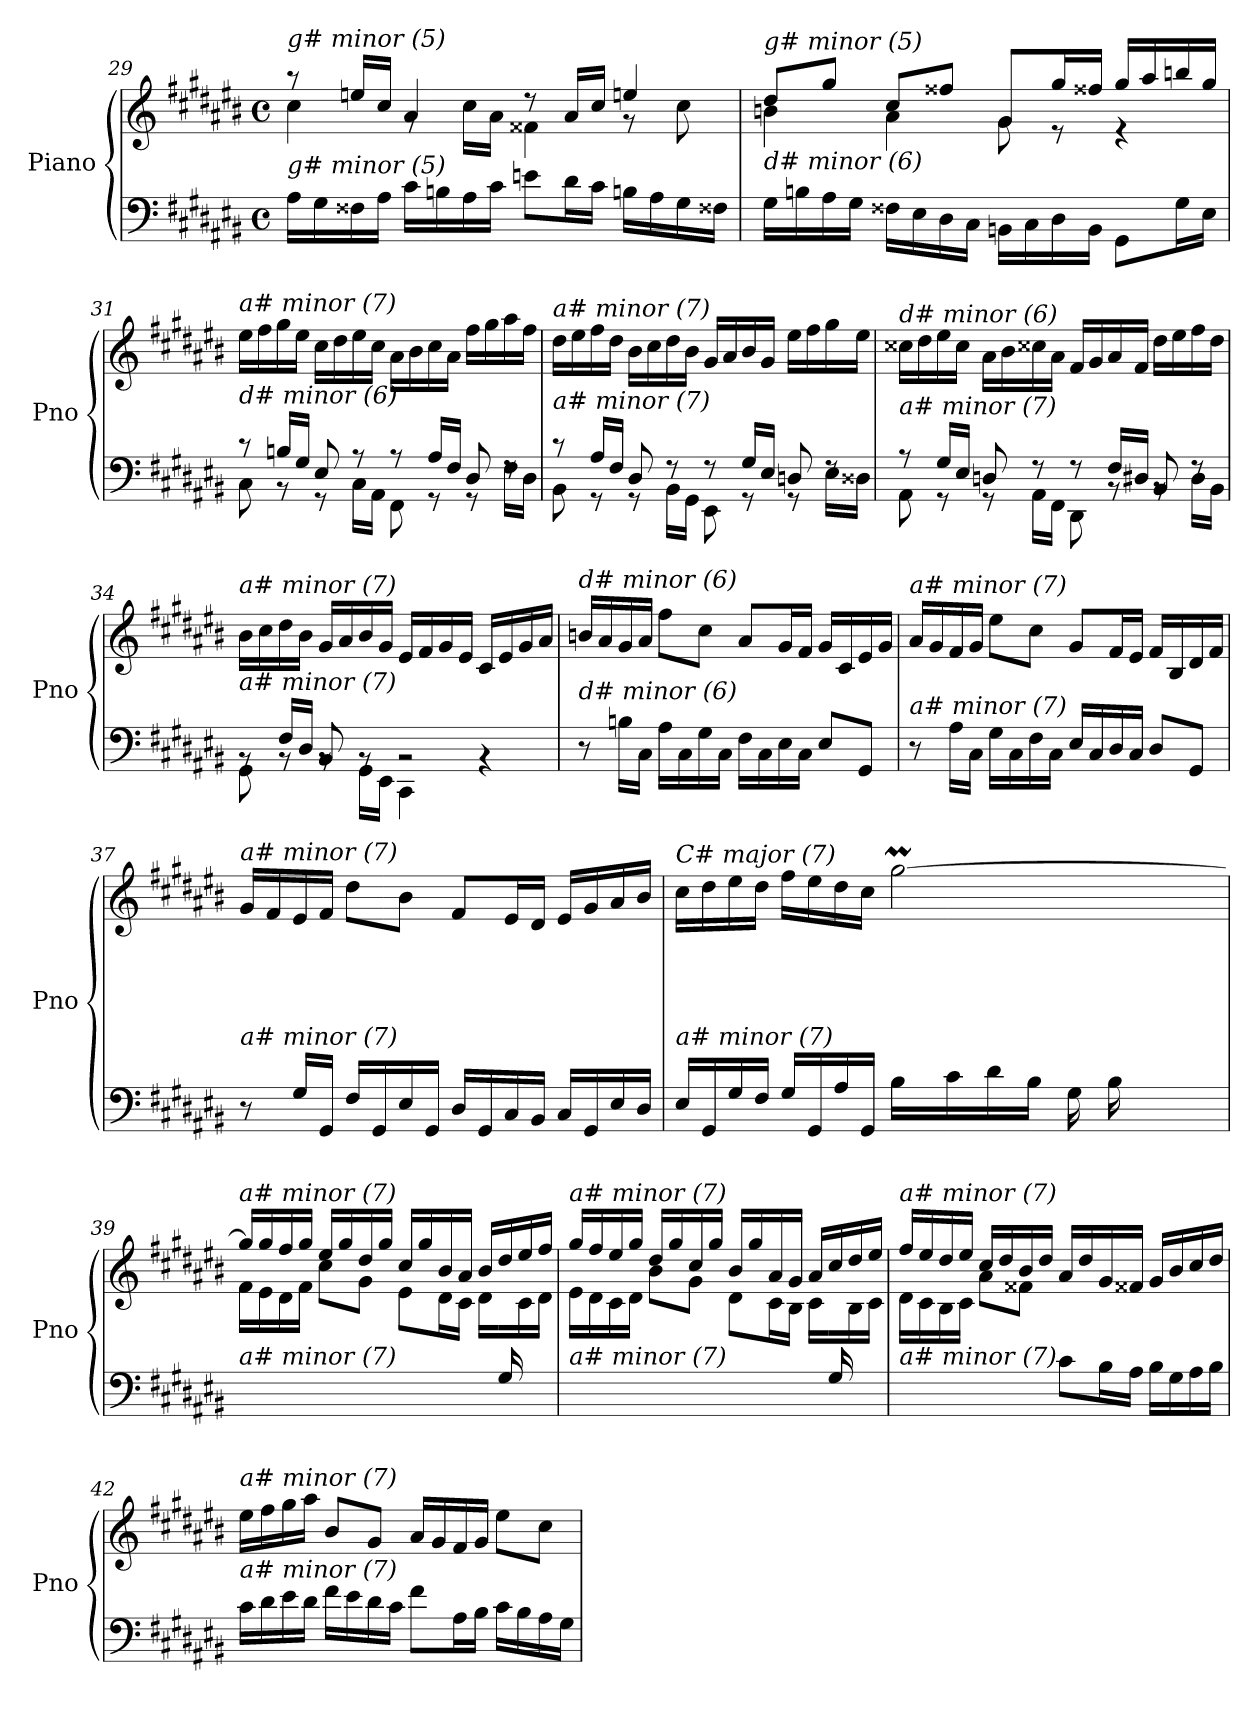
**kern	**kern
*part1	*part1
*staff2	*staff1
*I"Piano	*
*I'Pno	*
!!LO:LB:g=z
*clefF4	*clefG2
*k[f#c#g#d#a#e#b#]	*k[f#c#g#d#a#e#b#]
*M4/4	*M4/4
*met(c)	*met(c)
=29	=29
*	*^
!	!LO:TX:i:t=g# minor (5)	!
!LO:TX:i:t=g# minor (5)	!	!
16A#\LL	8r	4cc#\
16G#\	.	.
16F##X\	16een/LL	.
16A#\JJ	16cc#/JJ	.
16c#\LL	4a#/	8rg
16Bn\	.	.
16A#\	.	16cc#\LL
16c#\JJ	.	16a#\JJ
8en\L	8r	4f##X\
16d#\L	16a#/LL	.
16c#\JJ	16cc#/JJ	.
16Bn\LL	4een/	8r
16A#\	.	.
16G#\	.	8cc#\
16F##X\JJ	.	.
=30	=30	=30
!	!LO:TX:i:t=g# minor (5)	!
!LO:TX:i:t=d# minor (6)	!	!
16G#\LL	8dd#/L	4bn\
16Bn\	.	.
16A#\	8gg#/J	.
16G#\JJ	.	.
16F##Xi\LL	8cc#/L	4a#\
16E#\	.	.
16D#\	8ff##X/J	.
16C#\JJ	.	.
16BBn\LL	8g#/L	8g#\
16C#\	.	.
16D#\	16gg#/L	8r
16BB\JJ	16ff##X/JJ	.
8GG#\L	16gg#/LL	4r
.	16aa#/	.
16G#\L	16bbn/	.
16E#\JJ	16gg#/JJ	.
*	*v	*v
!!LO:PB:g=z
=31	=31
*^	*
!	!	!LO:TX:i:t=a# minor (7)
!LO:TX:i:t=d# minor (6)	!	!
8r	8C#\	16ee#\LL
.	.	16ff#\
16Bn/LL	8r	16gg#\
16G#/JJ	.	16ee#\JJ
8E#/	8r	16cc#\LL
.	.	16dd#\
8r	16C#\LL	16ee#\
.	16AA#\JJ	16cc#\JJ
8r	8FF#\	16a#\LL
.	.	16b#\
16A#/LL	8r	16cc#\
16F#/JJ	.	16a#\JJ
8D#/	8r	16ff#\LL
.	.	16gg#\
8rF	16F#\LL	16aa#\
.	16D#\JJ	16ff#\JJ
=32	=32	=32
!	!	!LO:TX:i:t=a# minor (7)
!LO:TX:i:t=a# minor (7)	!	!
8r	8BB#\	16dd#\LL
.	.	16ee#\
16A#/LL	8r	16ff#\
16F#/JJ	.	16dd#\JJ
8D#/	8r	16b#\LL
.	.	16cc#\
8r	16BB#\LL	16dd#\
.	16GG#\JJ	16b#\JJ
8r	8EE#\	16g#/LL
.	.	16a#/
16G#/LL	8r	16b#/
16E#/JJ	.	16g#/JJ
8Dnj/	8r	16ee#\LL
.	.	16ff#\
8rF	16E#\LL	16gg#\
.	16D##Xj\JJ	16ee#\JJ
=33	=33	=33
!	!	!LO:TX:i:t=d# minor (6)
!LO:TX:i:t=a# minor (7)	!	!
8r	8AA#\	16cc##X\LL
.	.	16dd#\
16G#/LL	8r	16ee#\
16E#/JJ	.	16cc##\JJ
8Dnj/	8r	16a#\LL
.	.	16b#\
8r	16AA#\LL	16cc##X\
.	16FF#\JJ	16a#\JJ
8r	8DD#\	16f#/LL
.	.	16g#/
16F#/LL	8rBB	16a#/
16D#/JJ	.	16f#/JJ
8BB#/	8rBB	16dd#\LL
.	.	16ee#\
8rF	16D#\LL	16ff#\
.	16BB#\JJ	16dd#\JJ
!!LO:LB:g=z
=34	=34	=34
!	!	!LO:TX:i:t=a# minor (7)
!LO:TX:i:t=a# minor (7)	!	!
8rBB	8GG#\	16b#\LL
.	.	16cc#\
16F#/LL	8rBB	16dd#\
16D#/JJ	.	16b#\JJ
8BB#/	8rBB	16g#/LL
.	.	16a#/
8rBB	16GG#\LL	16b#/
.	16EE#\JJ	16g#/JJ
2rBB	4CC#\	16e#/LL
.	.	16f#/
.	.	16g#/
.	.	16e#/JJ
.	4rBB	16c#/LL
.	.	16e#/
.	.	16g#/
.	.	16a#/JJ
*v	*v	*
=35	=35
!	!LO:TX:i:t=d# minor (6)
!LO:TX:i:t=d# minor (6)	!
8r	16bn/LL
.	16a#/
16Bn\LL	16g#/
16C#\JJ	16a#/JJ
16A#\LL	8ff#\L
16C#\	.
16G#\	8cc#\J
16C#\JJ	.
16F#\LL	8a#/L
16C#\	.
16E#\	16g#/L
16C#\JJ	16f#/JJ
8E#/L	16g#/LL
.	16c#/
8GG#/J	16e#/
.	16g#/JJ
=36	=36
!	!LO:TX:i:t=a# minor (7)
!LO:TX:i:t=a# minor (7)	!
8r	16a#/LL
.	16g#/
16A#\LL	16f#/
16C#\JJ	16g#/JJ
16G#\LL	8ee#\L
16C#\	.
16F#\	8cc#\J
16C#\JJ	.
16E#/LL	8g#/L
16C#/	.
16D#/	16f#/L
16C#/JJ	16e#/JJ
8D#/L	16f#/LL
.	16B#/
8GG#/J	16d#/
.	16f#/JJ
!!LO:LB:g=z
=37	=37
!	!LO:TX:i:t=a# minor (7)
!LO:TX:i:t=a# minor (7)	!
8r	16g#/LL
.	16f#/
16G#/LL	16e#/
16GG#/JJ	16f#/JJ
16F#/LL	8dd#\L
16GG#/	.
16E#/	8b#\J
16GG#/JJ	.
16D#/LL	8f#/L
16GG#/	.
16C#/	16e#/L
16BB#/JJ	16d#/JJ
16C#/LL	16e#/LL
16GG#/	16g#/
16E#/	16a#/
16D#/JJ	16b#/JJ
=38	=38
*^	*^
*	*	*	*^
!	!	!LO:TX:i:t=C# major (7)	!	!
!LO:TX:i:t=a# minor (7)	!	!	!	!
2ryy	16E#/LL	16cc#\LL	2ryy	2..ryy
.	16GG#/	16dd#\	.	.
.	16G#/	16ee#\	.	.
.	16F#/JJ	16dd#\JJ	.	.
.	16G#/LL	16ff#\LL	.	.
.	16GG#/	16ee#\	.	.
.	16A#/	16dd#\	.	.
.	16GG#/JJ	16cc#\JJ	.	.
2ryy	16B#\LL	[2gg#M\	32aa#!yy	.
.	.	.	32gg#!yy	.
.	16c#\	.	32ff##X!iyy	.
.	.	.	32gg#!yy	.
.	16d#\	.	32aa#!yy	.
.	.	.	32gg#!yy	.
.	16B#\JJ	.	32aa#!yy	.
.	.	.	32gg#!yy	.
.	16G#\LL	.	32aa#!yy	.
.	.	.	32gg#!yy	.
.	16B#\	.	32aa#!yy	.
.	.	.	32gg#!yy	.
.	8ryy	.	32aa#!yy	16d#\
.	.	.	32gg#!yy	.
.	.	.	32aa#!yy	16e#\JJ
.	.	.	32gg#!yy	.
*v	*v	*	*	*
*	*	*v	*v
=39	=39	=39
!	!LO:TX:i:t=a# minor (7)	!
!LO:TX:i:t=a# minor (7)	!	!
2ryy	16gg#/LL]	16f#\LL
.	16gg#/	16e#\
.	16ff#/	16d#\
.	16gg#/JJ	16f#\JJ
.	16ee#/LL	8cc#\L
.	16gg#/	.
.	16dd#/	8g#\J
.	16gg#/JJ	.
4ryy	16cc#/LL	8e#\L
.	16gg#/	.
.	16b#/	16d#\L
.	16a#/JJ	16c#\JJ
16ryy	16b#/LL	16d#\LL
16G#/	16dd#/	16ryy
8ryy	16ee#/	16c#\
.	16ff#/JJ	16d#\JJ
!!LO:LB:g=z	!!
=40	=40	=40
!	!LO:TX:i:t=a# minor (7)	!
!LO:TX:i:t=a# minor (7)	!	!
2ryy	16gg#/LL	16e#\LL
.	16ff#/	16d#\
.	16ee#/	16c#\
.	16gg#/JJ	16d#\JJ
.	16dd#/LL	8b#\L
.	16gg#/	.
.	16cc#/	8g#\J
.	16gg#/JJ	.
4ryy	16b#/LL	8d#\L
.	16gg#/	.
.	16a#/	16c#\L
.	16g#/JJ	16B#\JJ
16ryy	16a#/LL	16c#\LL
16G#/	16cc#/	16ryy
8ryy	16dd#/	16B#\
.	16ee#/JJ	16c#\JJ
=41	=41	=41
!	!LO:TX:i:t=a# minor (7)	!
!LO:TX:i:t=a# minor (7)	!	!
2ryy	16ff#/LL	16d#\LL
.	16ee#/	16c#\
.	16dd#/	16B#\
.	16ee#/JJ	16c#\JJ
.	16cc#/LL	8a#\L
.	16dd#/	.
.	16b#/	8f##X\J
.	16dd#/JJ	.
8c#\L	16a#/LL	2ryy
.	16dd#/	.
16B#\L	16g#/	.
16A#\JJ	16f##X/JJ	.
16B#\LL	16g#/LL	.
16G#\	16b#/	.
16A#\	16cc#/	.
16B#\JJ	16dd#/JJ	.
*	*v	*v
=42	=42
!	!LO:TX:i:t=a# minor (7)
!LO:TX:i:t=a# minor (7)	!
16c#\LL	16ee#\LL
16d#\	16ff#\
16e#\	16gg#\
16d#\JJ	16aa#\JJ
16f#\LL	8b#/L
16e#\	.
16d#\	8g#/J
16c#\JJ	.
8f#\L	16a#/LL
.	16g#/
16A#\L	16f#/
16B#\JJ	16g#/JJ
16c#\LL	8ee#\L
16B#\	.
16A#\	8cc#\J
16G#\JJ	.
=	=
*-	*-
